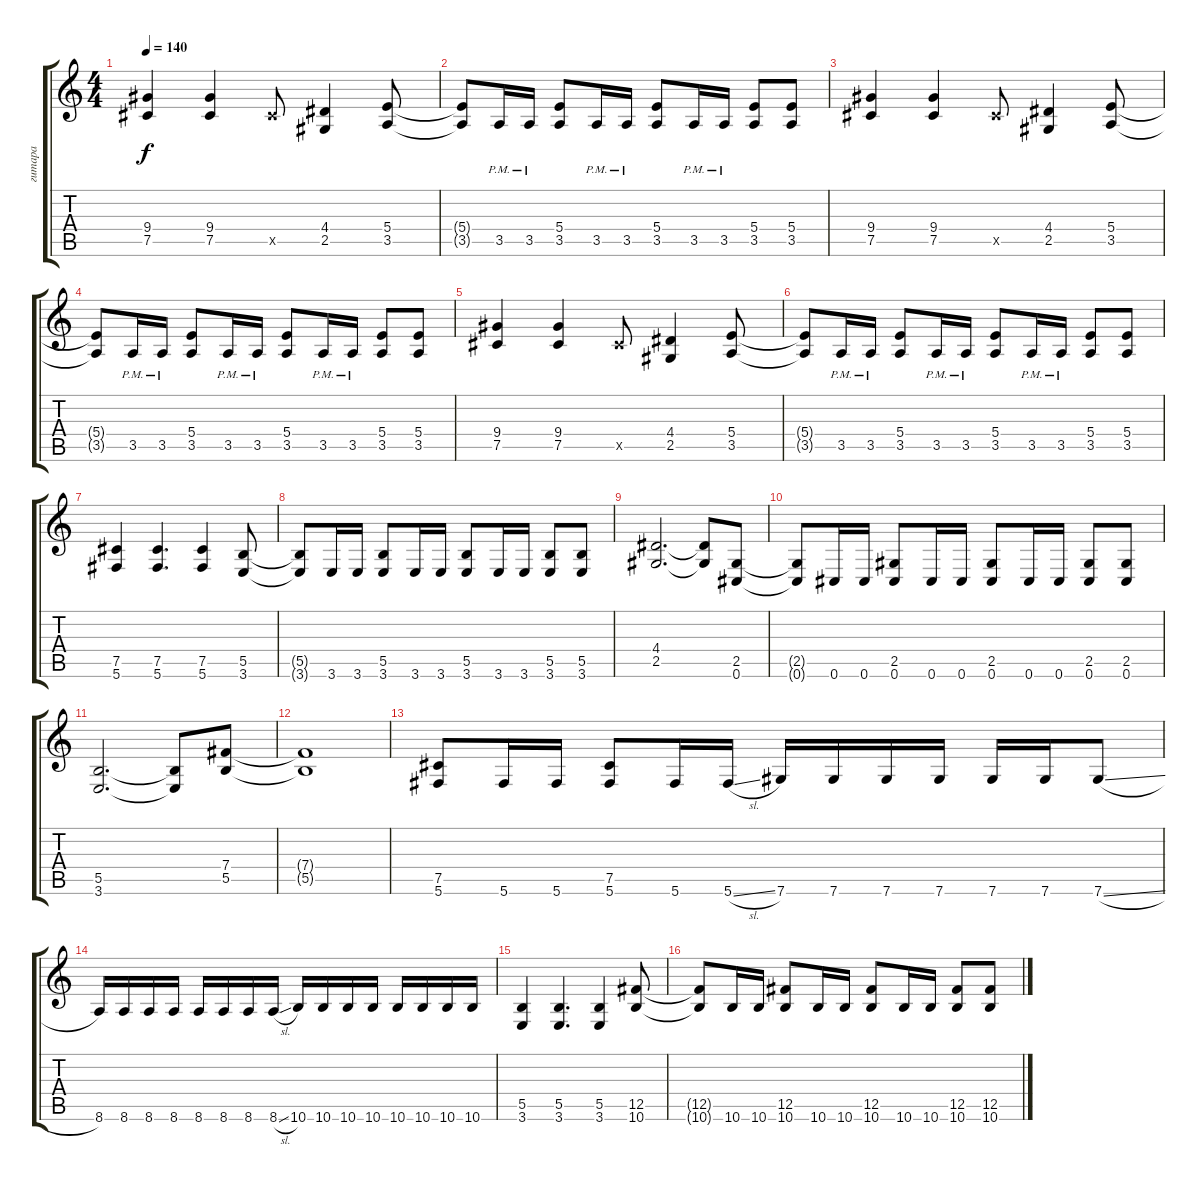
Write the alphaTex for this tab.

\track ("гитара" "гитара") {instrument overdrivenguitar}
\staff {score tabs}
\tuning (Db4 Ab3 E3 B2 Gb2 Db2) {hide}
\ts (4 4)
\tempo 140
\clef g2
\ks c
(9.4 7.5).4{dy f} (9.4 7.5).4 7.5{x}.8 (4.4 2.5).4 (5.4 3.5).8 |
(5.4{t} 3.5{t}).8 3.5{pm}.16 3.5{pm}.16 (5.4 3.5).8 3.5{pm}.16 3.5{pm}.16 (5.4 3.5).8 3.5{pm}.16 3.5{pm}.16 (5.4 3.5).8 (5.4 3.5).8 |
(9.4 7.5).4 (9.4 7.5).4 7.5{x}.8 (4.4 2.5).4 (5.4 3.5).8 |
(5.4{t} 3.5{t}).8 3.5{pm}.16 3.5{pm}.16 (5.4 3.5).8 3.5{pm}.16 3.5{pm}.16 (5.4 3.5).8 3.5{pm}.16 3.5{pm}.16 (5.4 3.5).8 (5.4 3.5).8 |
(9.4 7.5).4 (9.4 7.5).4 7.5{x}.8 (4.4 2.5).4 (5.4 3.5).8 |
(5.4{t} 3.5{t}).8 3.5{pm}.16 3.5{pm}.16 (5.4 3.5).8 3.5{pm}.16 3.5{pm}.16 (5.4 3.5).8 3.5{pm}.16 3.5{pm}.16 (5.4 3.5).8 (5.4 3.5).8 |
(7.5 5.6).4 (7.5 5.6).4{d} (7.5 5.6).4 (5.5 3.6).8 |
(5.5{t} 3.6{t}).8 3.6.16 3.6.16 (5.5 3.6).8 3.6.16 3.6.16 (5.5 3.6).8 3.6.16 3.6.16 (5.5 3.6).8 (5.5 3.6).8 |
(4.4 2.5).2{d} (4.4{t} 2.5{t}).8 (2.5 0.6).8 |
(2.5{t} 0.6{t}).8 0.6.16 0.6.16 (2.5 0.6).8 0.6.16 0.6.16 (2.5 0.6).8 0.6.16 0.6.16 (2.5 0.6).8 (2.5 0.6).8 |
(5.5 3.6).2{d} (5.5{t} 3.6{t}).8 (7.4 5.5).8 |
(7.4{t} 5.5{t}).1 |
(7.5 5.6).8 5.6.16 5.6.16 (7.5 5.6).8 5.6.16 5.6{sl}.16 7.6.16 7.6.16 7.6.16 7.6.16 7.6.16 7.6.16 7.6{sl}.8 |
8.6.16 8.6.16 8.6.16 8.6.16 8.6.16 8.6.16 8.6.16 8.6{sl}.16 10.6.16 10.6.16 10.6.16 10.6.16 10.6.16 10.6.16 10.6.16 10.6.16 |
(5.5 3.6).4 (5.5 3.6).4{d} (5.5 3.6).4 (12.5 10.6).8 |
(12.5{t} 10.6{t}).8 10.6.16 10.6.16 (12.5 10.6).8 10.6.16 10.6.16 (12.5 10.6).8 10.6.16 10.6.16 (12.5 10.6).8 (12.5 10.6).8
